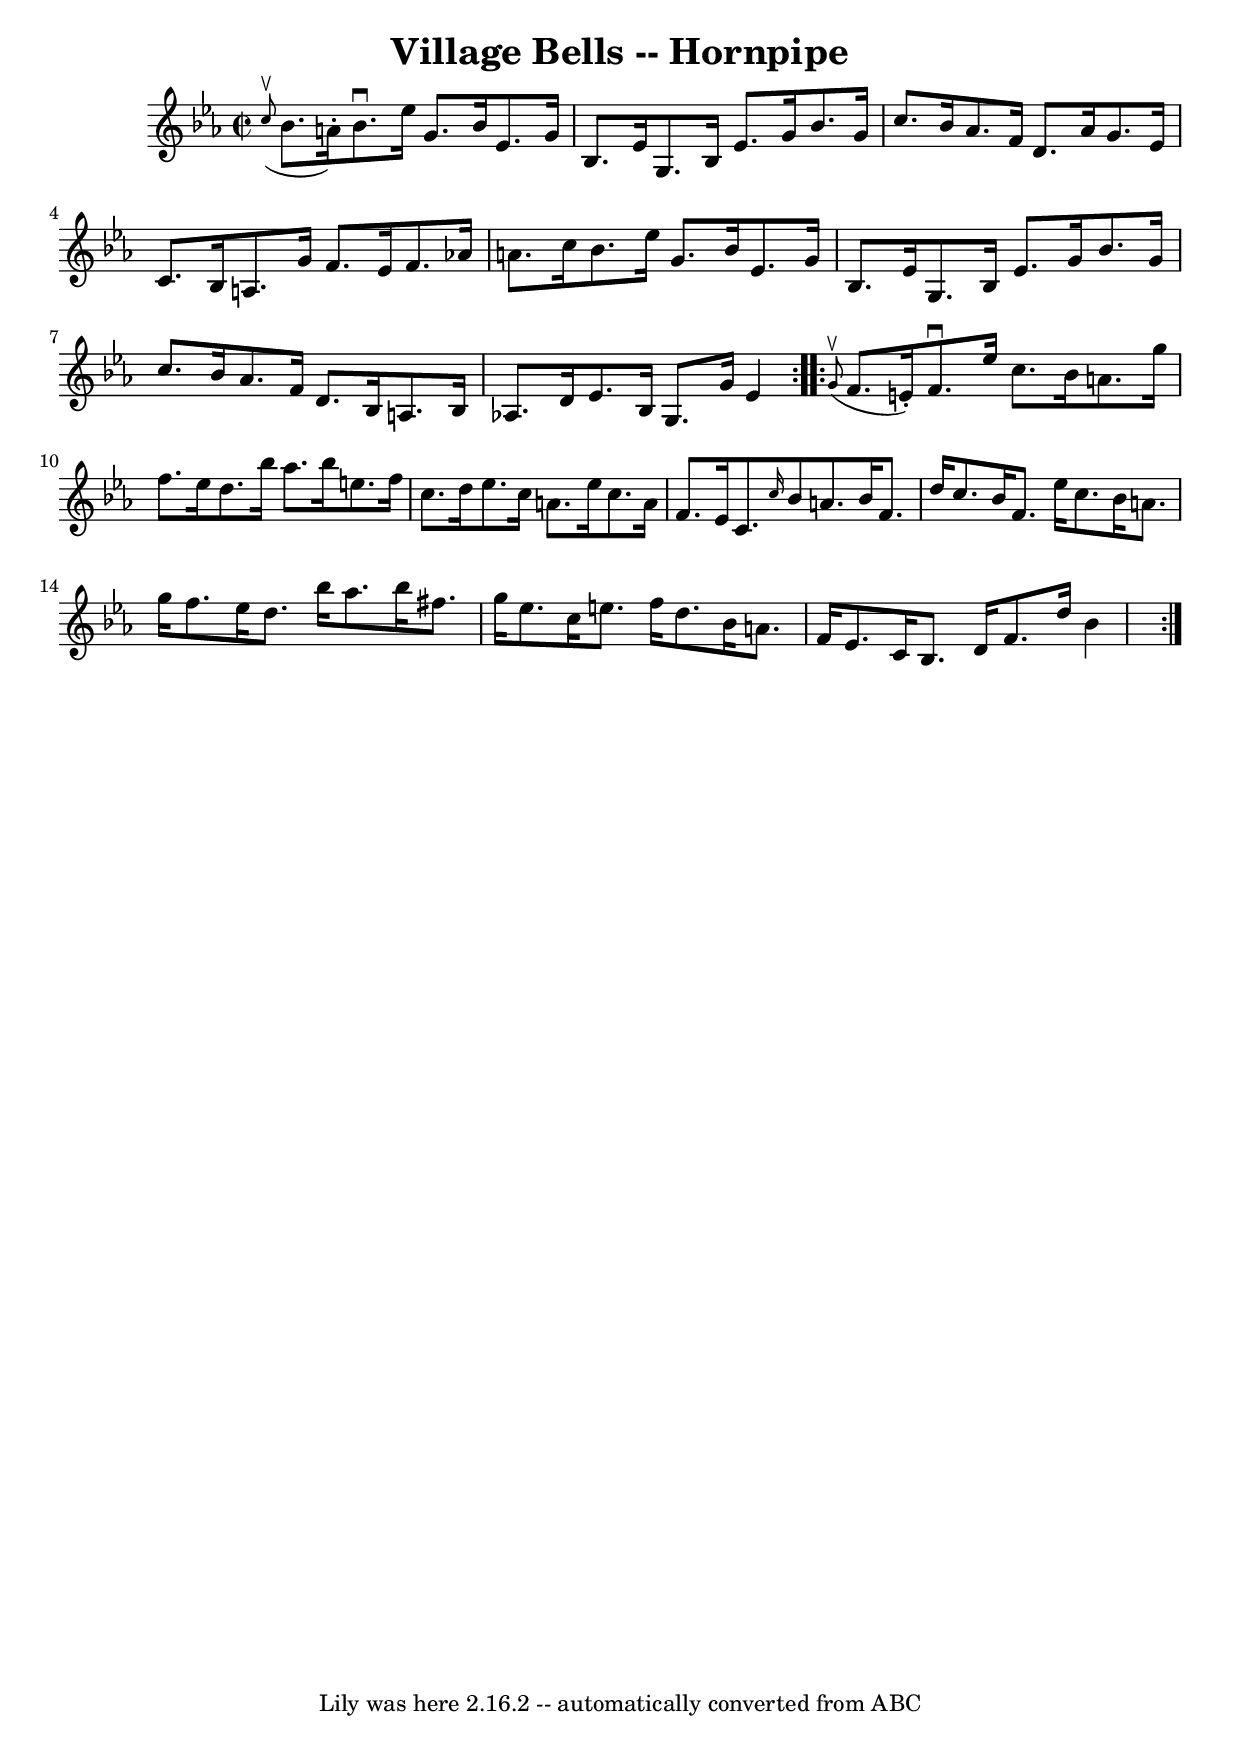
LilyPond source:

\version "2.16.2"
\include "Mammoth.ily"
\header {
  %% book = "Cole's 1000 Fiddle Tunes"
  crossRefNumber = "1"
  footnotes = ""
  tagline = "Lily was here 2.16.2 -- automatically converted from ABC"
  title = "Village Bells -- Hornpipe"

}
voicedefault =  {



  \repeat volta 2 {

    \override Staff.TimeSignature #'style = #'C
    \time 2/2 
    \key ees \major   \grace { c''8^\upbow(
			     } bes'8. a'16-.) 
    |
    bes'8.^\downbow ees''16 g'8. bes'16 ees'8. g'16    
    bes8. ees'16  |
    g8. bes16 ees'8. g'16 bes'8. g'16    
    c''8. bes'16  |
    aes'8. f'16 d'8. aes'16 g'8.    
    ees'16 c'8. bes16  |
    a8. g'16 f'8. ees'16 f'8.    
    aes'!16 a'8. c''16  |
    bes'8. ees''16 g'8. bes'16    
    ees'8. g'16 bes8. ees'16  |
    g8. bes16 ees'8. g'16    
    bes'8. g'16 c''8. bes'16  |
    aes'8. f'16 d'8. bes16 
    a8. bes16 aes!8. d'16  |
    ees'8. bes16 g8. g'16    
    ees'4  
  }     
  \repeat volta 2 {
    \grace { g'8^\upbow(
	   } f'8. e'16-.-) |
    f'8.^\downbow ees''16 c''8. bes'16 a'8. g''16    
    f''8. ees''16  |
    d''8. bes''16 aes''8. bes''16 e''8.    
    f''16 c''8. d''16  |
    ees''8. c''16 a'8. ees''16    
    c''8. a'16 f'8. ees'16  |
    c'8.  \grace { c''16  
		 } bes'8  
    a'8. bes'16 f'8. d''16 c''8. bes'16  |
    f'8.    
    ees''16 c''8. bes'16 a'8. g''16 f''8. ees''16  |
    
    d''8. bes''16 aes''8. bes''16 fis''8. g''16 ees''8. c''16  
    |
    e''8. f''16 d''8. bes'16 a'8. f'16 ees'8.    
    c'16  |
    bes8. d'16 f'8. d''16 bes'4  
  }   

}

\score{
  <<

    \context Staff="default"
    {
      \voicedefault 
      
    }

  >>
  \layout {
    
  }
  \midi {
  }

}
